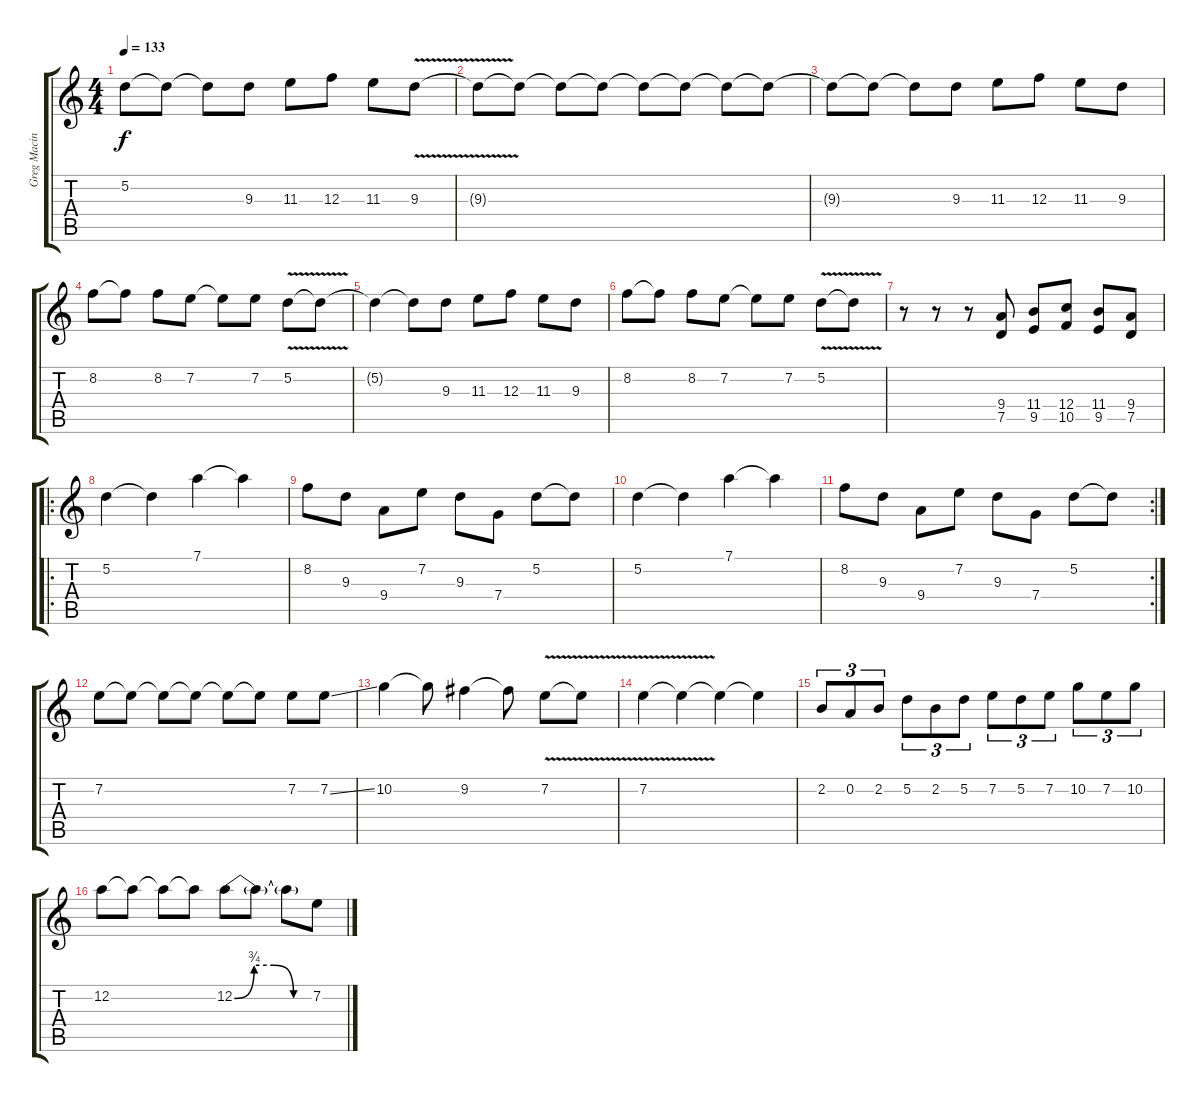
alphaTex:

\track ("Greg Macintosh" "Greg Macin") {instrument distortionguitar}
\staff {score tabs}
\tuning (D4 A3 F3 C3 G2 D2) {hide}
\ts (4 4)
\tempo 133
\clef g2
\ks c
5.2{t}.8{dy f} 5.2{t}.8 5.2{t}.8 9.3.8 11.3.8 12.3.8 11.3.8 9.3{v}.8 |
9.3{t}.8 9.3{t}.8 9.3{t}.8 9.3{t}.8 9.3{t}.8 9.3{t}.8 9.3{t}.8 9.3{t}.8 |
9.3{t}.8 9.3{t}.8 9.3{t}.8 9.3.8 11.3.8 12.3.8 11.3.8 9.3.8 |
8.2.8 8.2{t}.8 8.2.8 7.2.8 7.2{t}.8 7.2.8 5.2{v}.8 5.2{t}.8 |
5.2{t}.4 5.2{t}.8 9.3.8 11.3.8 12.3.8 11.3.8 9.3.8 |
8.2.8 8.2{t}.8 8.2.8 7.2.8 7.2{t}.8 7.2.8 5.2{v}.8 5.2{t}.8 |
r.8 r.8 r.8 (9.4 7.5).8{instrument distortionguitar} (11.4 9.5).8 (12.4 10.5).8 (11.4 9.5).8 (9.4 7.5).8 |
\ro
5.2.4 5.2{t}.4 7.1.4 7.1{t}.4 |
8.2.8 9.3.8 9.4.8 7.2.8 9.3.8 7.4.8 5.2.8 5.2{t}.8 |
5.2.4 5.2{t}.4 7.1.4 7.1{t}.4 |
\rc 2
8.2.8 9.3.8 9.4.8 7.2.8 9.3.8 7.4.8 5.2.8 5.2{t}.8 |
7.2.8 7.2{t}.8 7.2{t}.8 7.2{t}.8 7.2{t}.8 7.2{t}.8 7.2.8 7.2{ss}.8 |
10.2.4 10.2{t}.8 9.2.4 9.2{t}.8 7.2{v}.8 7.2{t}.8 |
7.2{v}.4 7.2{t}.4 7.2{t}.4 7.2{t}.4 |
2.2.8{tu (3 2)} 0.2.8{tu (3 2)} 2.2.8{tu (3 2)} 5.2.8{tu (3 2)} 2.2.8{tu (3 2)} 5.2.8{tu (3 2)} 7.2.8{tu (3 2)} 5.2.8{tu (3 2)} 7.2.8{tu (3 2)} 10.2.8{tu (3 2)} 7.2.8{tu (3 2)} 10.2.8{tu (3 2)} |
12.2.8 12.2{t}.8 12.2{t}.8 12.2{t}.8 12.2{be (custom 0 0 15 3 30 3 45 0 60 0)}.8 12.2{t}.8 12.2{t}.8 7.2.8
